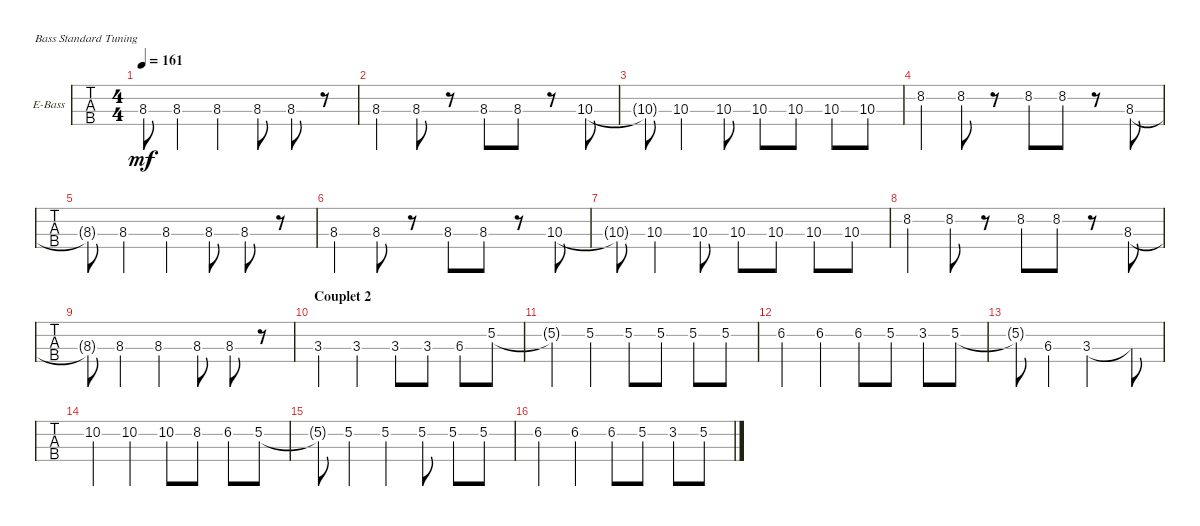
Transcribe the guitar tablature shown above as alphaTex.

\defaultSystemsLayout 4
\bracketExtendMode groupsimilarinstruments
\firstSystemTrackNameOrientation horizontal
\otherSystemsTrackNameOrientation horizontal
\chordDiagramsInScore
\track ("Basse" "E-Bass") {instrument electricbassfinger}
\staff {tabs}
\tuning (G2 D2 A1 E1)
\ts (4 4)
\tempo 161
\clef f4
\ks c
8.3{t}.8{dy mf} 8.3.4 8.3.4 8.3.8 8.3.8 r.8 |
8.3.4 8.3.8 r.8 8.3.8 8.3.8 r.8 10.3.8 |
10.3{t}.8 10.3.4 10.3.8 10.3.8 10.3.8 10.3.8 10.3.8 |
8.2.4 8.2.8 r.8 8.2.8 8.2.8 r.8 8.3.8 |
8.3{t}.8 8.3.4 8.3.4 8.3.8 8.3.8 r.8 |
8.3.4 8.3.8 r.8 8.3.8 8.3.8 r.8 10.3.8 |
10.3{t}.8 10.3.4 10.3.8 10.3.8 10.3.8 10.3.8 10.3.8 |
8.2.4 8.2.8 r.8 8.2.8 8.2.8 r.8 8.3.8 |
8.3{t}.8 8.3.4 8.3.4 8.3.8 8.3.8 r.8 |
\section ("" "Couplet 2")
3.3.4 3.3.4 3.3.8 3.3.8 6.3.8 5.2.8 |
5.2{t}.4 5.2.4 5.2.8 5.2.8 5.2.8 5.2.8 |
6.2.4 6.2.4 6.2.8 5.2.8 3.2.8 5.2.8 |
5.2{t}.8 6.3.4 3.3.2 3.3{t}.8 |
10.2.4 10.2.4 10.2.8 8.2.8 6.2.8 5.2.8 |
5.2{t}.8 5.2.4 5.2.4 5.2.8 5.2.8 5.2.8 |
6.2.4 6.2.4 6.2.8 5.2.8 3.2.8 5.2.8
